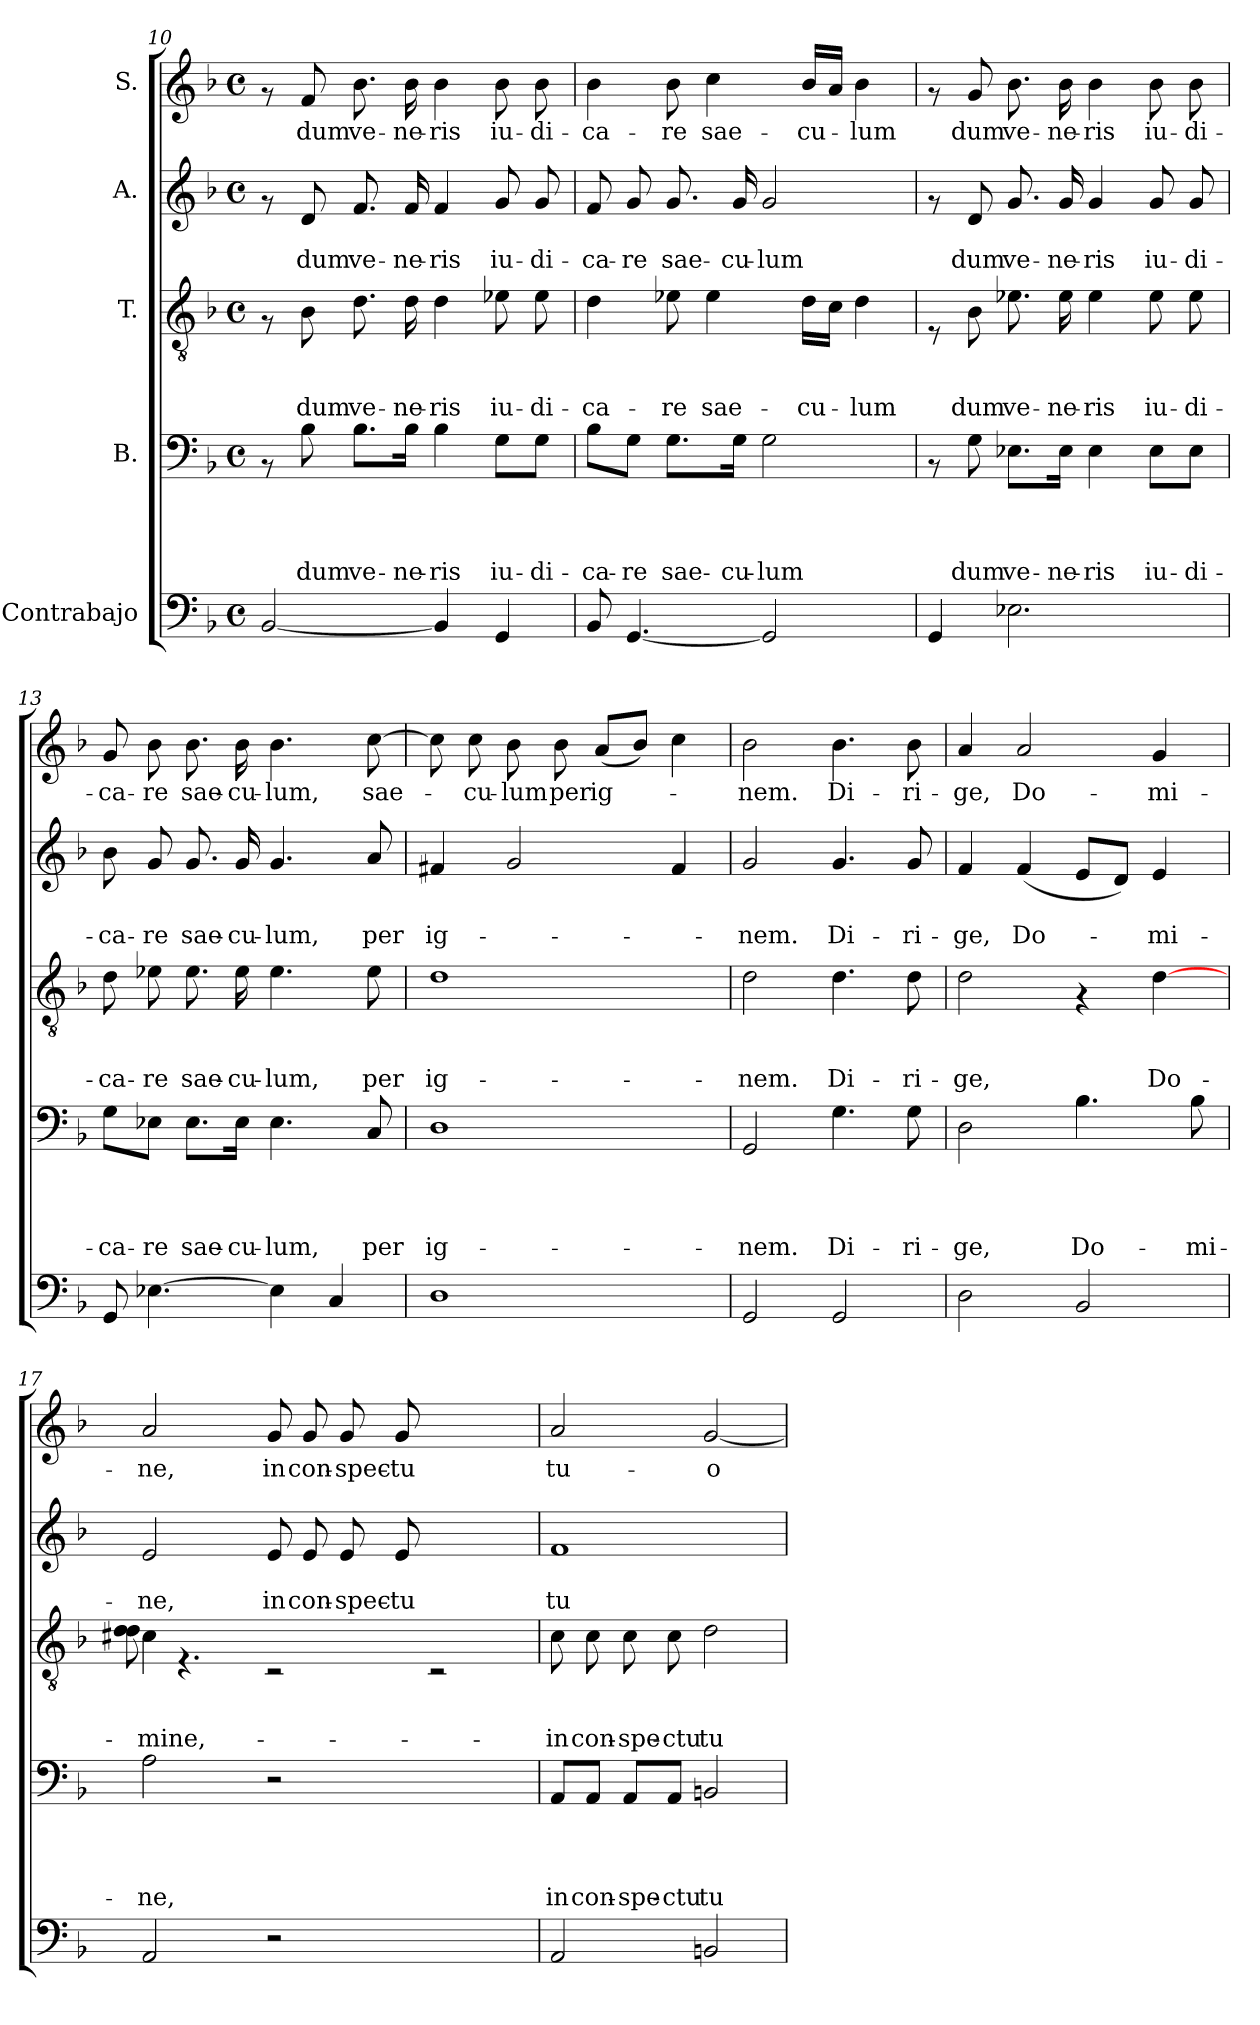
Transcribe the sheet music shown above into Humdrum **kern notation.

**kern	**kern	**text	**text	**text	**text	**kern	**text	**text	**text	**kern	**text	**text	**kern	**text
*part5	*part4	*part4	*part4	*part4	*part4	*part3	*part3	*part3	*part3	*part2	*part2	*part2	*part1	*part1
*staff5	*staff4	*staff4	*staff4	*staff4	*staff4	*staff3	*staff3	*staff3	*staff3	*staff2	*staff2	*staff2	*staff1	*staff1
*I"Contrabajo	*I"B.	*	*	*	*	*I"T.	*	*	*	*I"A.	*	*	*I"S.	*
!!LO:PB:g=z
*clefF4	*clefF4	*	*	*	*	*clefGv2	*	*	*	*clefG2	*	*	*clefG2	*
*k[b-]	*k[b-]	*	*	*	*	*k[b-]	*	*	*	*k[b-]	*	*	*k[b-]	*
*F:	*F:	*	*	*	*	*F:	*	*	*	*F:	*	*	*F:	*
*M4/4	*M4/4	*	*	*	*	*M4/4	*	*	*	*M4/4	*	*	*M4/4	*
*met(c)	*met(c)	*	*	*	*	*met(c)	*	*	*	*met(c)	*	*	*met(c)	*
=10	=10	=10	=10	=10	=10	=10	=10	=10	=10	=10	=10	=10	=10	=10
[<2BB-/	8rAA	.	.	.	.	8rF	.	.	.	8rf	.	.	8rf	.
!	!	!	!	!	!LO:LY:b	!	!	!	!LO:LY:b	!	!	!LO:LY:b	!	!LO:LY:b
.	8B-\	.	.	.	dum	8B-\	.	.	dum	8d/	.	dum	8f/	dum
!	!	!	!	!	!LO:LY:b	!	!	!	!LO:LY:b	!	!	!LO:LY:b	!	!LO:LY:b
.	8.B-\L	.	.	.	ve-	8.d\	.	.	ve-	8.f/	.	ve-	8.b-\	ve-
!	!	!	!	!	!LO:LY:b	!	!	!	!LO:LY:b	!	!	!LO:LY:b	!	!LO:LY:b
.	16B-\Jk	.	.	.	-ne-	16d\	.	.	-ne-	16f/	.	-ne-	16b-\	-ne-
!	!	!	!	!	!LO:LY:b	!	!	!	!LO:LY:b	!	!	!LO:LY:b	!	!LO:LY:b
4BB-/]	4B-\	.	.	.	-ris	4d\	.	.	-ris	4f/	.	-ris	4b-\	-ris
!	!	!	!	!	!LO:LY:b	!	!	!	!LO:LY:b	!	!	!LO:LY:b	!	!LO:LY:b
4GG/	8G\L	.	.	.	iu-	8e-X\	.	.	iu-	8g/	.	iu-	8b-\	iu-
!	!	!	!	!	!LO:LY:b	!	!	!	!LO:LY:b	!	!	!LO:LY:b	!	!LO:LY:b
.	8G\J	.	.	.	-di-	8e-\	.	.	-di-	8g/	.	-di-	8b-\	-di-
=11	=11	=11	=11	=11	=11	=11	=11	=11	=11	=11	=11	=11	=11	=11
!	!	!	!	!	!LO:LY:b	!	!	!	!LO:LY:b	!	!	!LO:LY:b	!	!LO:LY:b
8BB-/	8B-\L	.	.	.	-ca-	4d\	.	.	-ca-	8f/	.	-ca-	4b-\	-ca-
!	!	!	!	!	!LO:LY:b	!	!	!	!	!	!	!LO:LY:b	!	!
[<4.GG/	8G\J	.	.	.	-re	.	.	.	.	8g/	.	-re	.	.
!	!	!	!	!	!LO:LY:b	!	!	!	!LO:LY:b	!	!	!LO:LY:b	!	!LO:LY:b
.	8.G\L	.	.	.	sae-	8e-X\	.	.	-re	8.g/	.	sae-	8b-\	-re
!	!	!	!	!	!	!	!	!	!LO:LY:b	!	!	!	!	!LO:LY:b
.	.	.	.	.	.	4e-\	.	.	sae-	.	.	.	4cc\	sae-
!	!	!	!	!	!LO:LY:b	!	!	!	!	!	!	!LO:LY:b	!	!
.	16G\Jk	.	.	.	-cu-	.	.	.	.	16g/	.	-cu-	.	.
!	!	!	!	!	!LO:LY:b	!	!	!	!	!	!	!LO:LY:b	!	!
2GG/]	2G\	.	.	.	-lum	.	.	.	.	2g/	.	-lum	.	.
!	!	!	!	!	!	!	!	!	!LO:LY:b	!	!	!	!	!LO:LY:b
.	.	.	.	.	.	16d\LL	.	.	-cu-	.	.	.	16b-/LL	-cu-
.	.	.	.	.	.	16c\JJ	.	.	.	.	.	.	16a/JJ	.
!	!	!	!	!	!	!	!	!	!LO:LY:b	!	!	!	!	!LO:LY:b
.	.	.	.	.	.	4d\	.	.	-lum	.	.	.	4b-\	-lum
=12	=12	=12	=12	=12	=12	=12	=12	=12	=12	=12	=12	=12	=12	=12
4GG/	8rAA	.	.	.	.	8rE	.	.	.	8rf	.	.	8rf	.
!	!	!	!	!	!LO:LY:b	!	!	!	!LO:LY:b	!	!	!LO:LY:b	!	!LO:LY:b
.	8G\	.	.	.	dum	8B-\	.	.	dum	8d/	.	dum	8g/	dum
!	!	!	!	!	!LO:LY:b	!	!	!	!LO:LY:b	!	!	!LO:LY:b	!	!LO:LY:b
2.E-X\	8.E-X\L	.	.	.	ve-	8.e-X\	.	.	ve-	8.g/	.	ve-	8.b-\	ve-
!	!	!	!	!	!LO:LY:b	!	!	!	!LO:LY:b	!	!	!LO:LY:b	!	!LO:LY:b
.	16E-\Jk	.	.	.	-ne-	16e-\	.	.	-ne-	16g/	.	-ne-	16b-\	-ne-
!	!	!	!	!	!LO:LY:b	!	!	!	!LO:LY:b	!	!	!LO:LY:b	!	!LO:LY:b
.	4E-\	.	.	.	-ris	4e-\	.	.	-ris	4g/	.	-ris	4b-\	-ris
!	!	!	!	!	!LO:LY:b	!	!	!	!LO:LY:b	!	!	!LO:LY:b	!	!LO:LY:b
.	8E-\L	.	.	.	iu-	8e-\	.	.	iu-	8g/	.	iu-	8b-\	iu-
!	!	!	!	!	!LO:LY:b	!	!	!	!LO:LY:b	!	!	!LO:LY:b	!	!LO:LY:b
.	8E-\J	.	.	.	-di-	8e-\	.	.	-di-	8g/	.	-di-	8b-\	-di-
!!LO:PB:g=z
=13	=13	=13	=13	=13	=13	=13	=13	=13	=13	=13	=13	=13	=13	=13
!	!	!	!	!	!LO:LY:b	!	!	!	!LO:LY:b	!	!	!LO:LY:b	!	!LO:LY:b
8GG/	8G\L	.	.	.	-ca-	8d\	.	.	-ca-	8b-\	.	-ca-	8g/	-ca-
!	!	!	!	!	!LO:LY:b	!	!	!	!LO:LY:b	!	!	!LO:LY:b	!	!LO:LY:b
[>4.E-X\	8E-X\J	.	.	.	-re	8e-X\	.	.	-re	8g/	.	-re	8b-\	-re
!	!	!	!	!	!LO:LY:b	!	!	!	!LO:LY:b	!	!	!LO:LY:b	!	!LO:LY:b
.	8.E-\L	.	.	.	sae-	8.e-\	.	.	sae-	8.g/	.	sae-	8.b-\	sae-
!	!	!	!	!	!LO:LY:b	!	!	!	!LO:LY:b	!	!	!LO:LY:b	!	!LO:LY:b
.	16E-\Jk	.	.	.	-cu-	16e-\	.	.	-cu-	16g/	.	-cu-	16b-\	-cu-
!	!	!	!	!	!LO:LY:b	!	!	!	!LO:LY:b	!	!	!LO:LY:b	!	!LO:LY:b
4E-\]	4.E-\	.	.	.	-lum,	4.e-\	.	.	-lum,	4.g/	.	-lum,	4.b-\	-lum,
4C/	.	.	.	.	.	.	.	.	.	.	.	.	.	.
!	!	!	!	!	!LO:LY:b	!	!	!	!LO:LY:b	!	!	!LO:LY:b	!	!LO:LY:b
.	8C/	.	.	.	per	8e-\	.	.	per	8a/	.	per	[>8cc\	sae-
=14!	=14!	=14!	=14!	=14!	=14!	=14!	=14!	=14!	=14!	=14!	=14!	=14!	=14!	=14!
!	!	!	!	!	!LO:LY:b	!	!	!	!LO:LY:b	!	!	!LO:LY:b	!	!
1D	1D	.	.	.	ig-	1d	.	.	ig-	4f#X/	.	ig-	8cc\]	.
!	!	!	!	!	!	!	!	!	!	!	!	!	!	!LO:LY:b
.	.	.	.	.	.	.	.	.	.	.	.	.	8cc\	-cu-
!	!	!	!	!	!	!	!	!	!	!	!	!	!	!LO:LY:b
.	.	.	.	.	.	.	.	.	.	2g/	.	.	8b-\	-lum
!	!	!	!	!	!	!	!	!	!	!	!	!	!	!LO:LY:b
.	.	.	.	.	.	.	.	.	.	.	.	.	8b-\	per
!	!	!	!	!	!	!	!	!	!	!	!	!	!	!LO:LY:b
.	.	.	.	.	.	.	.	.	.	.	.	.	(>8a/L	ig-
.	.	.	.	.	.	.	.	.	.	.	.	.	8b-/J)	.
.	.	.	.	.	.	.	.	.	.	4f#/	.	.	4cc\	.
=15	=15	=15	=15	=15	=15	=15	=15	=15	=15	=15	=15	=15	=15	=15
!	!	!	!	!	!LO:LY:b	!	!	!	!LO:LY:b	!	!	!LO:LY:b	!	!LO:LY:b
2GG/	2GG/	.	.	.	-nem.	2d\	.	.	-nem.	2g/	.	-nem.	2b-\	-nem.
!	!	!	!	!	!LO:LY:b	!	!	!	!LO:LY:b	!	!	!LO:LY:b	!	!LO:LY:b
2GG/	4.G\	.	.	.	Di-	4.d\	.	.	Di-	4.g/	.	Di-	4.b-\	Di-
!	!	!	!	!	!LO:LY:b	!	!	!	!LO:LY:b	!	!	!LO:LY:b	!	!LO:LY:b
.	8G\	.	.	.	-ri-	8d\	.	.	-ri-	8g/	.	-ri-	8b-\	-ri-
=16	=16	=16	=16	=16	=16	=16	=16	=16	=16	=16	=16	=16	=16	=16
!	!	!	!	!	!LO:LY:b	!	!	!	!LO:LY:b	!	!	!LO:LY:b	!	!LO:LY:b
2D\	2D\	.	.	.	-ge,	2d\	.	.	-ge,	4f/	.	-ge,	4a/	-ge,
!	!	!	!	!	!	!	!	!	!	!	!	!LO:LY:b	!	!LO:LY:b
.	.	.	.	.	.	.	.	.	.	(>4f/	.	Do-	2a/	Do-
!	!	!	!	!	!LO:LY:b	!	!	!	!	!	!	!	!	!
2BB-/	4.B-\	.	.	.	Do-	4rF	.	.	.	8e/L	.	.	.	.
.	.	.	.	.	.	.	.	.	.	8d/J)	.	.	.	.
!	!	!	!	!	!	!	!	!	!LO:LY:b	!	!	!LO:LY:b	!	!LO:LY:b
.	.	.	.	.	.	[<4d\	.	.	Do-	4e/	.	-mi-	4g/	-mi-
!	!	!	!	!	!LO:LY:b	!	!	!	!	!	!	!	!	!
.	8B-\	.	.	.	-mi-	.	.	.	.	.	.	.	.	.
!!LO:LB:g=z
=17	=17	=17	=17	=17	=17	=17	=17	=17	=17	=17	=17	=17	=17	=17
!	!	!	!	!	!LO:LY:b	!	!	!	!LO:LY:b	!	!	!LO:LY:b	!	!LO:LY:b
*	*	*	*	*	*	*^	*	*	*	*	*	*	*	*
2AA/	2A\	.	.	.	-ne,	4c#X\	8d\ 8d\	.	.	-mine,-	2e/	.	-ne,	2a/	-ne,
.	.	.	.	.	.	.	4.rF	.	.	.	.	.	.	.	.
.	.	.	.	.	.	1ryy	.	.	.	.	.	.	.	.	.
!	!	!	!	!	!	!	!	!	!	!	!	!	!LO:LY:b	!	!LO:LY:b
2r	2r	.	.	.	.	.	2rC	.	.	.	8e/	.	in	8g/	in
!	!	!	!	!	!	!	!	!	!	!	!	!	!LO:LY:b	!	!LO:LY:b
.	.	.	.	.	.	.	.	.	.	.	8e/	.	con-	8g/	con-
!	!	!	!	!	!	!	!	!	!	!	!	!	!LO:LY:b	!	!LO:LY:b
.	.	.	.	.	.	.	.	.	.	.	8e/	.	-spec-	8g/	-spec-
!	!	!	!	!	!	!	!	!	!	!	!	!	!LO:LY:b	!	!LO:LY:b
.	.	.	.	.	.	.	.	.	.	.	8e/	.	-tu	8g/	-tu
2ryy	2ryy	.	.	.	.	.	2rC	.	.	.	2ryy	.	.	2ryy	.
.	.	.	.	.	.	4ryy	.	.	.	.	.	.	.	.	.
*	*	*	*	*	*	*v	*v	*	*	*	*	*	*	*	*
=18	=18	=18	=18	=18	=18	=18	=18	=18	=18	=18	=18	=18	=18	=18
!	!	!	!	!	!LO:LY:b	!	!	!	!LO:LY:b	!	!	!LO:LY:b	!	!LO:LY:b
2AA/	8AA/L	.	.	.	in	8c\	.	.	-in	1f	.	tu-	2a/	tu-
!	!	!	!	!	!LO:LY:b	!	!	!	!LO:LY:b	!	!	!	!	!
.	8AA/J	.	.	.	con-	8c\	.	.	con-	.	.	.	.	.
!	!	!	!	!	!LO:LY:b	!	!	!	!LO:LY:b	!	!	!	!	!
.	8AA/L	.	.	.	-spe-	8c\	.	.	-spe-	.	.	.	.	.
!	!	!	!	!	!LO:LY:b	!	!	!	!LO:LY:b	!	!	!	!	!
.	8AA/J	.	.	.	-ctu	8c\	.	.	-ctu	.	.	.	.	.
!	!	!	!	!	!LO:LY:b	!	!	!	!LO:LY:b	!	!	!	!	!LO:LY:b
2BBn/	2BBn/	.	.	.	tu-	2d\	.	.	tu-	.	.	.	[>2g/	-o
=	=	=	=	=	=	=	=	=	=	=	=	=	=	=
*-	*-	*-	*-	*-	*-	*-	*-	*-	*-	*-	*-	*-	*-	*-
